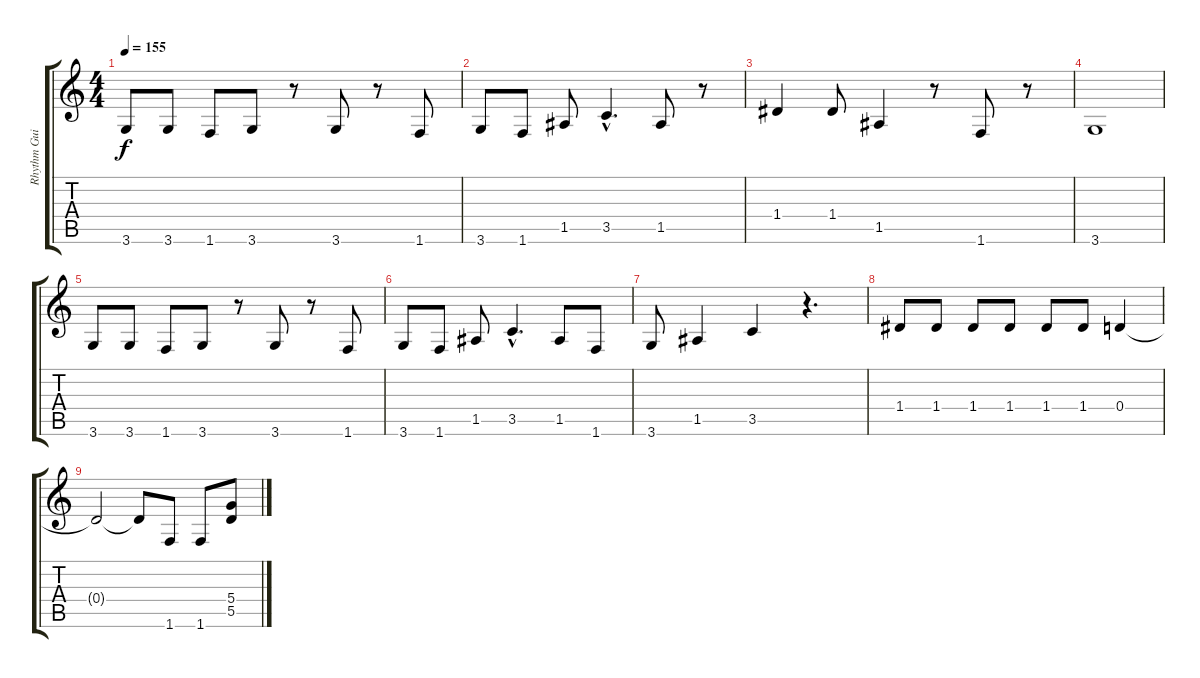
\track ("Rhythm Guitar" "Rhythm Gui") {instrument distortionguitar}
\staff {score tabs}
\tuning (E4 B3 G3 D3 A2 E2) {hide}
\ts (4 4)
\tempo 155
\clef g2
\ks c
3.6.8{dy f} 3.6.8 1.6.8 3.6.8 r.8 3.6.8 r.8 1.6.8 |
3.6.8 1.6.8 1.5.8 3.5{hac}.4{d} 1.5.8 r.8 |
1.4.4 1.4.8 1.5.4 r.8 1.6.8 r.8 |
3.6.1 |
3.6.8 3.6.8 1.6.8 3.6.8 r.8 3.6.8 r.8 1.6.8 |
3.6.8 1.6.8 1.5.8 3.5{hac}.4{d} 1.5.8 1.6.8 |
3.6.8 1.5.4 3.5.4 r.4{d} |
1.4.8 1.4.8 1.4.8 1.4.8 1.4.8 1.4.8 0.4.4 |
0.4{t}.2 0.4{t}.8 1.6.8 1.6.8 (5.4 5.5).8
